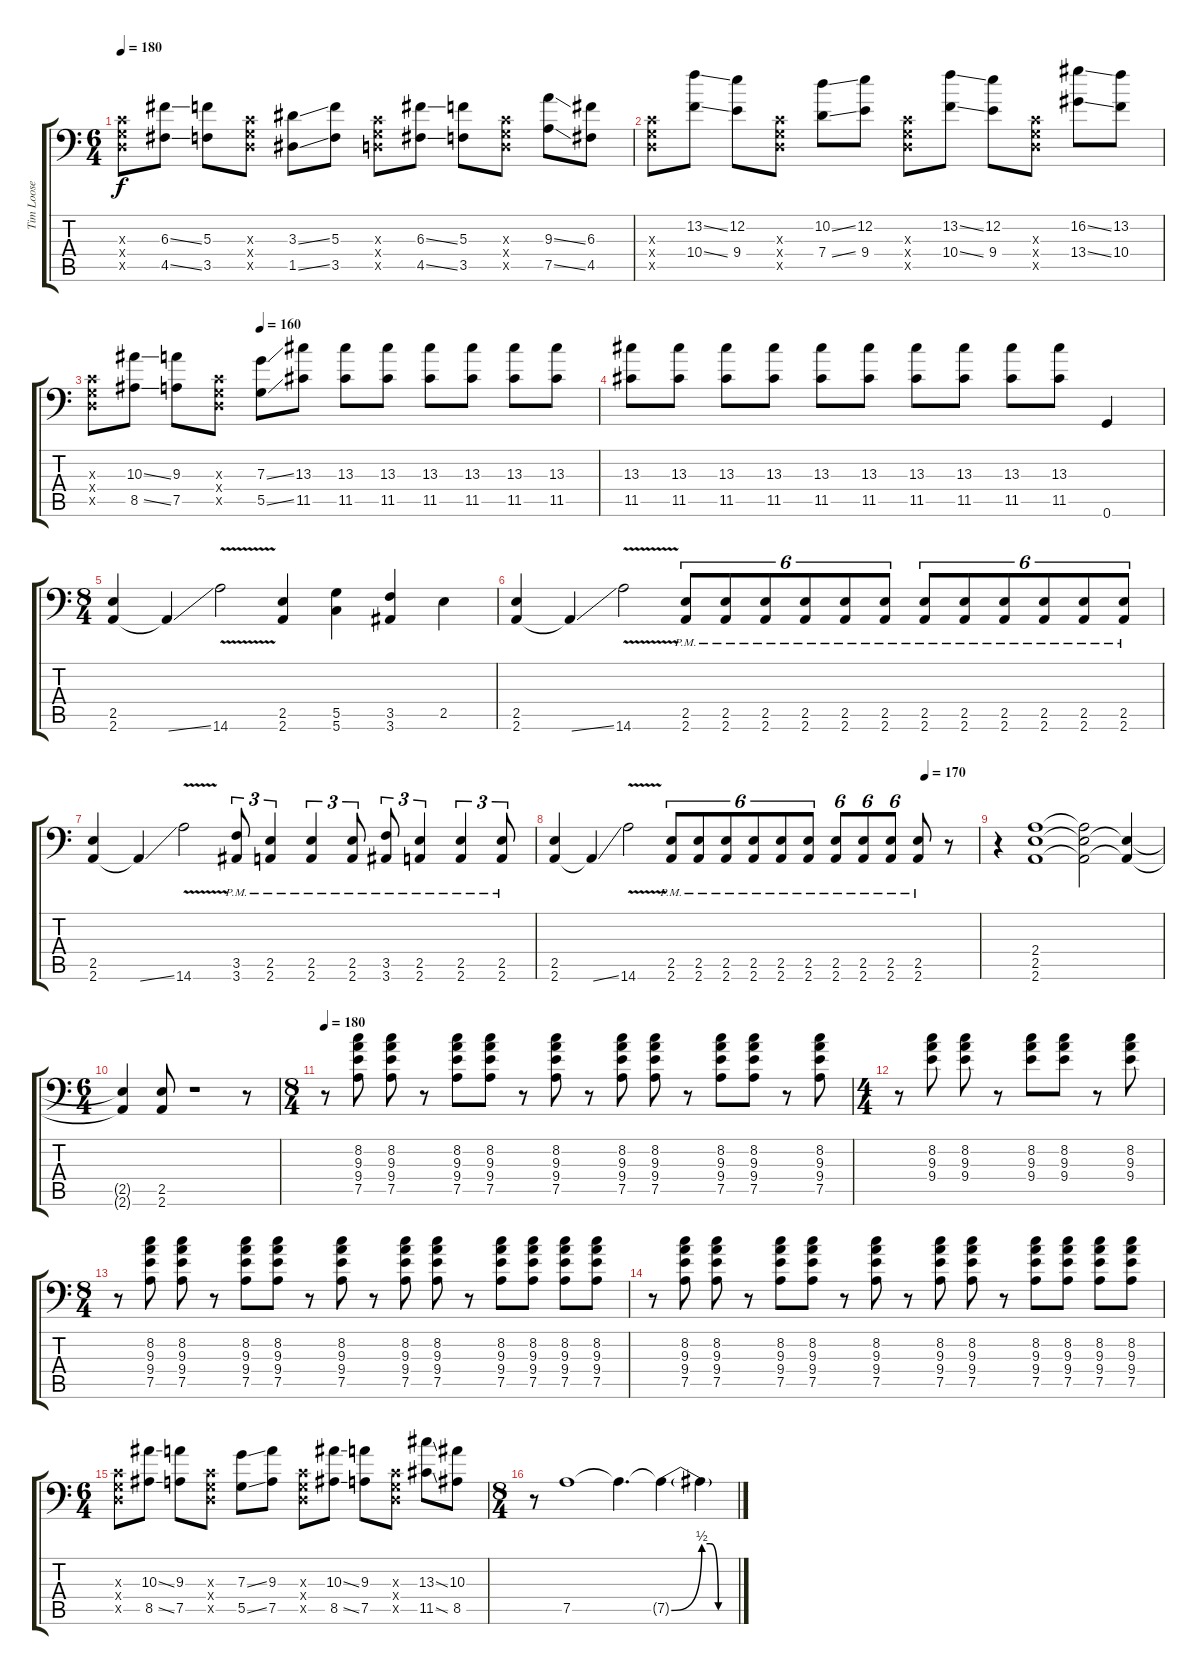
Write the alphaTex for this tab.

\track ("Tim Loose" "Tim Loose") {instrument overdrivenguitar}
\staff {score tabs}
\tuning (A3 E3 C3 G2 D2 G1) {hide}
\ts (6 4)
\tempo 180
\clef f4
\ks c
(0.3{x} 0.4{x} 0.5{x}).8{dy f} (6.3{ss} 4.5{ss}).8 (5.3 3.5).8 (0.3{x} 0.4{x} 0.5{x}).8 (3.3{ss} 1.5{ss}).8 (5.3 3.5).8 (0.3{x} 0.4{x} 0.5{x}).8 (6.3{ss} 4.5{ss}).8 (5.3 3.5).8 (0.3{x} 0.4{x} 0.5{x}).8 (9.3{ss} 7.5{ss}).8 (6.3 4.5).8 |
(0.3{x} 0.4{x} 0.5{x}).8 (13.2{ss} 10.4{ss}).8 (12.2 9.4).8 (0.3{x} 0.4{x} 0.5{x}).8 (10.2{ss} 7.4{ss}).8 (12.2 9.4).8 (0.3{x} 0.4{x} 0.5{x}).8 (13.2{ss} 10.4{ss}).8 (12.2 9.4).8 (0.3{x} 0.4{x} 0.5{x}).8 (16.2{ss} 13.4{ss}).8 (13.2 10.4).8 |
\tempo (160 0.3333333333333333)
(0.3{x} 0.4{x} 0.5{x}).8 (10.3{ss} 8.5{ss}).8 (9.3 7.5).8 (0.3{x} 0.4{x} 0.5{x}).8 (7.3{ss} 5.5{ss}).8 (13.3 11.5).8 (13.3 11.5).8 (13.3 11.5).8 (13.3 11.5).8 (13.3 11.5).8 (13.3 11.5).8 (13.3 11.5).8 |
(13.3 11.5).8 (13.3 11.5).8 (13.3 11.5).8 (13.3 11.5).8 (13.3 11.5).8 (13.3 11.5).8 (13.3 11.5).8 (13.3 11.5).8 (13.3 11.5).8 (13.3 11.5).8 0.6.4 |
\ts (8 4)
(2.5 2.6).4 2.6{ss t}.4 14.6{v}.2 (2.5 2.6).4 (5.5 5.6).4 (3.5 3.6).4 2.5.4 |
(2.5 2.6).4 2.6{ss t}.4 14.6{v}.2 (2.5{pm} 2.6{pm}).8{tu (6 4)} (2.5{pm} 2.6{pm}).8{tu (6 4)} (2.5{pm} 2.6{pm}).8{tu (6 4)} (2.5{pm} 2.6{pm}).8{tu (6 4)} (2.5{pm} 2.6{pm}).8{tu (6 4)} (2.5{pm} 2.6{pm}).8{tu (6 4)} (2.5{pm} 2.6{pm}).8{tu (6 4)} (2.5{pm} 2.6{pm}).8{tu (6 4)} (2.5{pm} 2.6{pm}).8{tu (6 4)} (2.5{pm} 2.6{pm}).8{tu (6 4)} (2.5{pm} 2.6{pm}).8{tu (6 4)} (2.5{pm} 2.6{pm}).8{tu (6 4)} |
(2.5 2.6).4 2.6{ss t}.4 14.6{v}.2 (3.5{pm} 3.6{pm}).8{tu (3 2)} (2.5{pm} 2.6{pm}).4{tu (3 2)} (2.5{pm} 2.6{pm}).4{tu (3 2)} (2.5{pm} 2.6{pm}).8{tu (3 2)} (3.5{pm} 3.6{pm}).8{tu (3 2)} (2.5{pm} 2.6{pm}).4{tu (3 2)} (2.5{pm} 2.6{pm}).4{tu (3 2)} (2.5{pm} 2.6{pm}).8{tu (3 2)} |
\tempo (170 0.875)
(2.5 2.6).4 2.6{ss t}.4 14.6{v}.2 (2.5{pm} 2.6{pm}).8{tu (6 4)} (2.5{pm} 2.6{pm}).8{tu (6 4)} (2.5{pm} 2.6{pm}).8{tu (6 4)} (2.5{pm} 2.6{pm}).8{tu (6 4)} (2.5{pm} 2.6{pm}).8{tu (6 4)} (2.5{pm} 2.6{pm}).8{tu (6 4)} (2.5{pm} 2.6{pm}).8{tu (6 4)} (2.5{pm} 2.6{pm}).8{tu (6 4)} (2.5{pm} 2.6{pm}).8{tu (6 4)} (2.5{pm} 2.6{pm}).8 r.8 |
r.4 (2.4 2.5 2.6).1 (2.4{t} 2.5{t} 2.6{t}).2 (2.5{t} 2.6{t}).4 |
\ts (6 4)
(2.5{t} 2.6{t}).4 (2.5 2.6).8 r.1 r.8 |
\ts (8 4)
\tempo 180
r.8 (8.2 9.3 9.4 7.5).8 (8.2 9.3 9.4 7.5).8 r.8 (8.2 9.3 9.4 7.5).8 (8.2 9.3 9.4 7.5).8 r.8 (8.2 9.3 9.4 7.5).8 r.8 (8.2 9.3 9.4 7.5).8 (8.2 9.3 9.4 7.5).8 r.8 (8.2 9.3 9.4 7.5).8 (8.2 9.3 9.4 7.5).8 r.8 (8.2 9.3 9.4 7.5).8 |
\ts (4 4)
r.8 (8.2 9.3 9.4).8 (8.2 9.3 9.4).8 r.8 (8.2 9.3 9.4).8 (8.2 9.3 9.4).8 r.8 (8.2 9.3 9.4).8 |
\ts (8 4)
r.8 (8.2 9.3 9.4 7.5).8 (8.2 9.3 9.4 7.5).8 r.8 (8.2 9.3 9.4 7.5).8 (8.2 9.3 9.4 7.5).8 r.8 (8.2 9.3 9.4 7.5).8 r.8 (8.2 9.3 9.4 7.5).8 (8.2 9.3 9.4 7.5).8 r.8 (8.2 9.3 9.4 7.5).8 (8.2 9.3 9.4 7.5).8 (8.2 9.3 9.4 7.5).8 (8.2 9.3 9.4 7.5).8 |
r.8 (8.2 9.3 9.4 7.5).8 (8.2 9.3 9.4 7.5).8 r.8 (8.2 9.3 9.4 7.5).8 (8.2 9.3 9.4 7.5).8 r.8 (8.2 9.3 9.4 7.5).8 r.8 (8.2 9.3 9.4 7.5).8 (8.2 9.3 9.4 7.5).8 r.8 (8.2 9.3 9.4 7.5).8 (8.2 9.3 9.4 7.5).8 (8.2 9.3 9.4 7.5).8 (8.2 9.3 9.4 7.5).8 |
\ts (6 4)
(0.3{x} 0.4{x} 0.5{x}).8 (10.3{ss} 8.5{ss}).8 (9.3 7.5).8 (0.3{x} 0.4{x} 0.5{x}).8 (7.3{ss} 5.5{ss}).8 (9.3 7.5).8 (0.3{x} 0.4{x} 0.5{x}).8 (10.3{ss} 8.5{ss}).8 (9.3 7.5).8 (0.3{x} 0.4{x} 0.5{x}).8 (13.3{ss} 11.5{ss}).8 (10.3 8.5).8 |
\ts (8 4)
r.8 7.5.1 7.5{t}.4{d} 7.5{be (bend 0 0 60 2) t}.4 7.5{be (custom 0 2 15 2 30 0 60 0) t}.4
